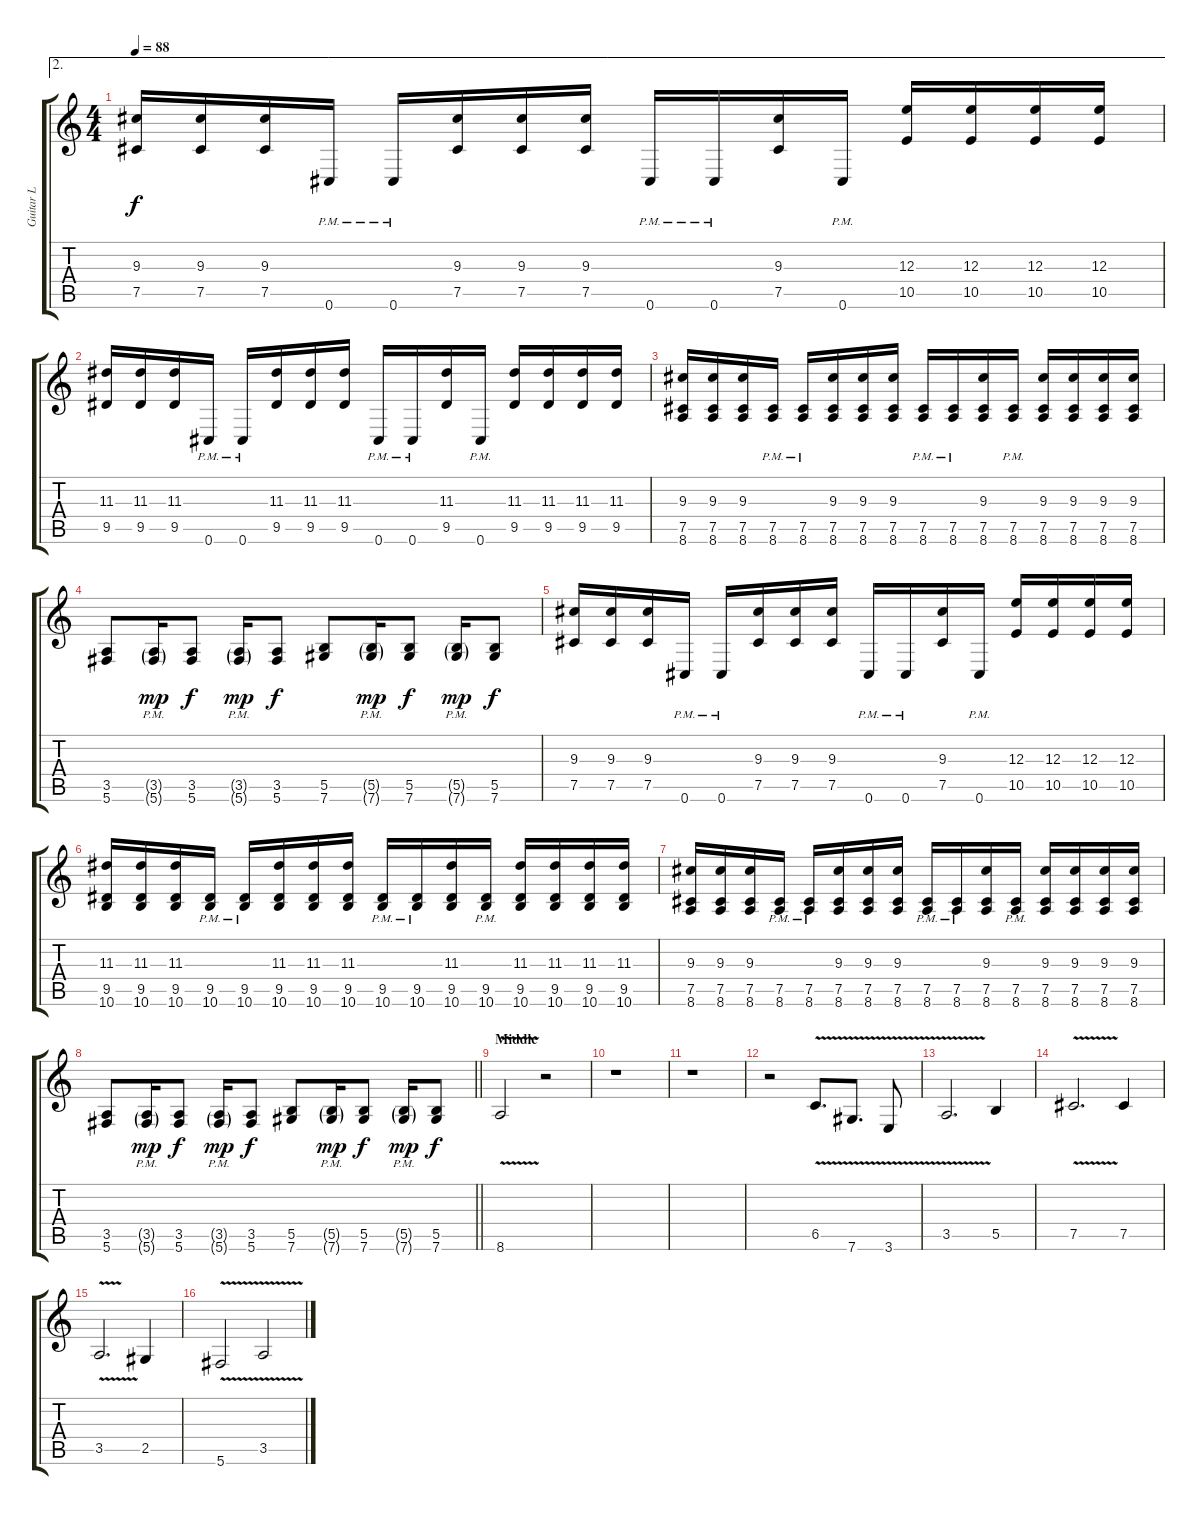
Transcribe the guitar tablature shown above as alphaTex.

\track ("Guitar L" "Guitar L") {instrument distortionguitar}
\staff {score tabs}
\tuning (Db4 Ab3 E3 B2 Gb2 Db2) {hide}
\ae 2
\ts (4 4)
\tempo 88
\clef g2
\ks c
(9.3 7.5).16{dy f} (9.3 7.5).16 (9.3 7.5).16 0.6{pm}.16 0.6{pm}.16 (9.3 7.5).16 (9.3 7.5).16 (9.3 7.5).16 0.6{pm}.16 0.6{pm}.16 (9.3 7.5).16 0.6{pm}.16 (12.3 10.5).16 (12.3 10.5).16 (12.3 10.5).16 (12.3 10.5).16 |
(11.3 9.5).16 (11.3 9.5).16 (11.3 9.5).16 0.6{pm}.16 0.6{pm}.16 (11.3 9.5).16 (11.3 9.5).16 (11.3 9.5).16 0.6{pm}.16 0.6{pm}.16 (11.3 9.5).16 0.6{pm}.16 (11.3 9.5).16 (11.3 9.5).16 (11.3 9.5).16 (11.3 9.5).16 |
(9.3 7.5 8.6).16 (9.3 7.5 8.6).16 (9.3 7.5 8.6).16 (7.5{pm} 8.6{pm}).16 (7.5{pm} 8.6{pm}).16 (9.3 7.5 8.6).16 (9.3 7.5 8.6).16 (9.3 7.5 8.6).16 (7.5{pm} 8.6{pm}).16 (7.5{pm} 8.6{pm}).16 (9.3 7.5 8.6).16 (7.5{pm} 8.6{pm}).16 (9.3 7.5 8.6).16 (9.3 7.5 8.6).16 (9.3 7.5 8.6).16 (9.3 7.5 8.6).16 |
(3.5 5.6).8 (3.5{g pm} 5.6{g pm}).16{dy mp} (3.5 5.6).8{dy f} (3.5{g pm} 5.6{g pm}).16{dy mp} (3.5 5.6).8{dy f} (5.5 7.6).8 (5.5{g pm} 7.6{g pm}).16{dy mp} (5.5 7.6).8{dy f} (5.5{g pm} 7.6{g pm}).16{dy mp} (5.5 7.6).8{dy f} |
(9.3 7.5).16 (9.3 7.5).16 (9.3 7.5).16 0.6{pm}.16 0.6{pm}.16 (9.3 7.5).16 (9.3 7.5).16 (9.3 7.5).16 0.6{pm}.16 0.6{pm}.16 (9.3 7.5).16 0.6{pm}.16 (12.3 10.5).16 (12.3 10.5).16 (12.3 10.5).16 (12.3 10.5).16 |
(11.3 9.5 10.6).16 (11.3 9.5 10.6).16 (11.3 9.5 10.6).16 (9.5{pm} 10.6{pm}).16 (9.5{pm} 10.6{pm}).16 (11.3 9.5 10.6).16 (11.3 9.5 10.6).16 (11.3 9.5 10.6).16 (9.5{pm} 10.6{pm}).16 (9.5{pm} 10.6{pm}).16 (11.3 9.5 10.6).16 (9.5{pm} 10.6{pm}).16 (11.3 9.5 10.6).16 (11.3 9.5 10.6).16 (11.3 9.5 10.6).16 (11.3 9.5 10.6).16 |
(9.3 7.5 8.6).16 (9.3 7.5 8.6).16 (9.3 7.5 8.6).16 (7.5{pm} 8.6{pm}).16 (7.5{pm} 8.6{pm}).16 (9.3 7.5 8.6).16 (9.3 7.5 8.6).16 (9.3 7.5 8.6).16 (7.5{pm} 8.6{pm}).16 (7.5{pm} 8.6{pm}).16 (9.3 7.5 8.6).16 (7.5{pm} 8.6{pm}).16 (9.3 7.5 8.6).16 (9.3 7.5 8.6).16 (9.3 7.5 8.6).16 (9.3 7.5 8.6).16 |
\barLineRight lightlight
(3.5 5.6).8 (3.5{g pm} 5.6{g pm}).16{dy mp} (3.5 5.6).8{dy f} (3.5{g pm} 5.6{g pm}).16{dy mp} (3.5 5.6).8{dy f} (5.5 7.6).8 (5.5{g pm} 7.6{g pm}).16{dy mp} (5.5 7.6).8{dy f} (5.5{g pm} 7.6{g pm}).16{dy mp} (5.5 7.6).8{dy f} |
\section ("" "Middle")
8.6{v}.2 r.2 |
r.1 |
r.1 |
r.2 6.5{v}.8{d} 7.6{v}.8{d} 3.6{v}.8 |
3.5{v}.2{d} 5.5.4 |
7.5{v}.2{d} 7.5.4 |
3.5{v}.2{d} 2.5.4 |
5.6{v}.2 3.5{v}.2
